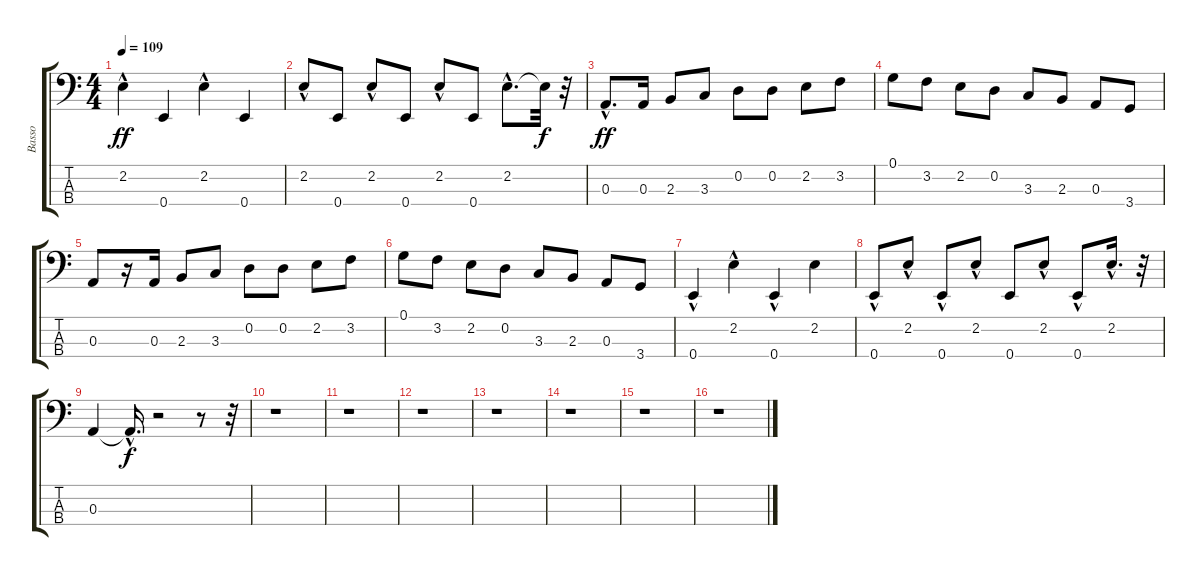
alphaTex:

\track ("Basso" "Basso") {instrument electricbassfinger}
\staff {score tabs}
\tuning (G2 D2 A1 E1) {hide}
\ts (4 4)
\tempo 109
\clef f4
\ks c
2.2{hac}.4{dy ff} 0.4.4 2.2{hac}.4 0.4.4 |
2.2{hac}.8 0.4.8 2.2{hac}.8 0.4.8 2.2{hac}.8 0.4.8 2.2{hac}.8{d} 2.2{t}.32{dy f} r.32 |
0.3{hac}.8{d dy ff} 0.3.16 2.3.8 3.3.8 0.2.8 0.2.8 2.2.8 3.2.8 |
0.1.8 3.2.8 2.2.8 0.2.8 3.3.8 2.3.8 0.3.8 3.4.8 |
0.3.8 r.16 0.3.16 2.3.8 3.3.8 0.2.8 0.2.8 2.2.8 3.2.8 |
0.1.8 3.2.8 2.2.8 0.2.8 3.3.8 2.3.8 0.3.8 3.4.8 |
0.4{hac}.4 2.2{hac}.4 0.4{hac}.4 2.2.4 |
0.4{hac}.8 2.2{hac}.8 0.4{hac}.8 2.2{hac}.8 0.4.8 2.2{hac}.8 0.4{hac}.8 2.2{hac}.16{d} r.32 |
0.3.4 0.3{hac t}.16{d dy f} r.2 r.8 r.32 |
r.1 |
r.1 |
r.1 |
r.1 |
r.1 |
r.1 |
r.1
